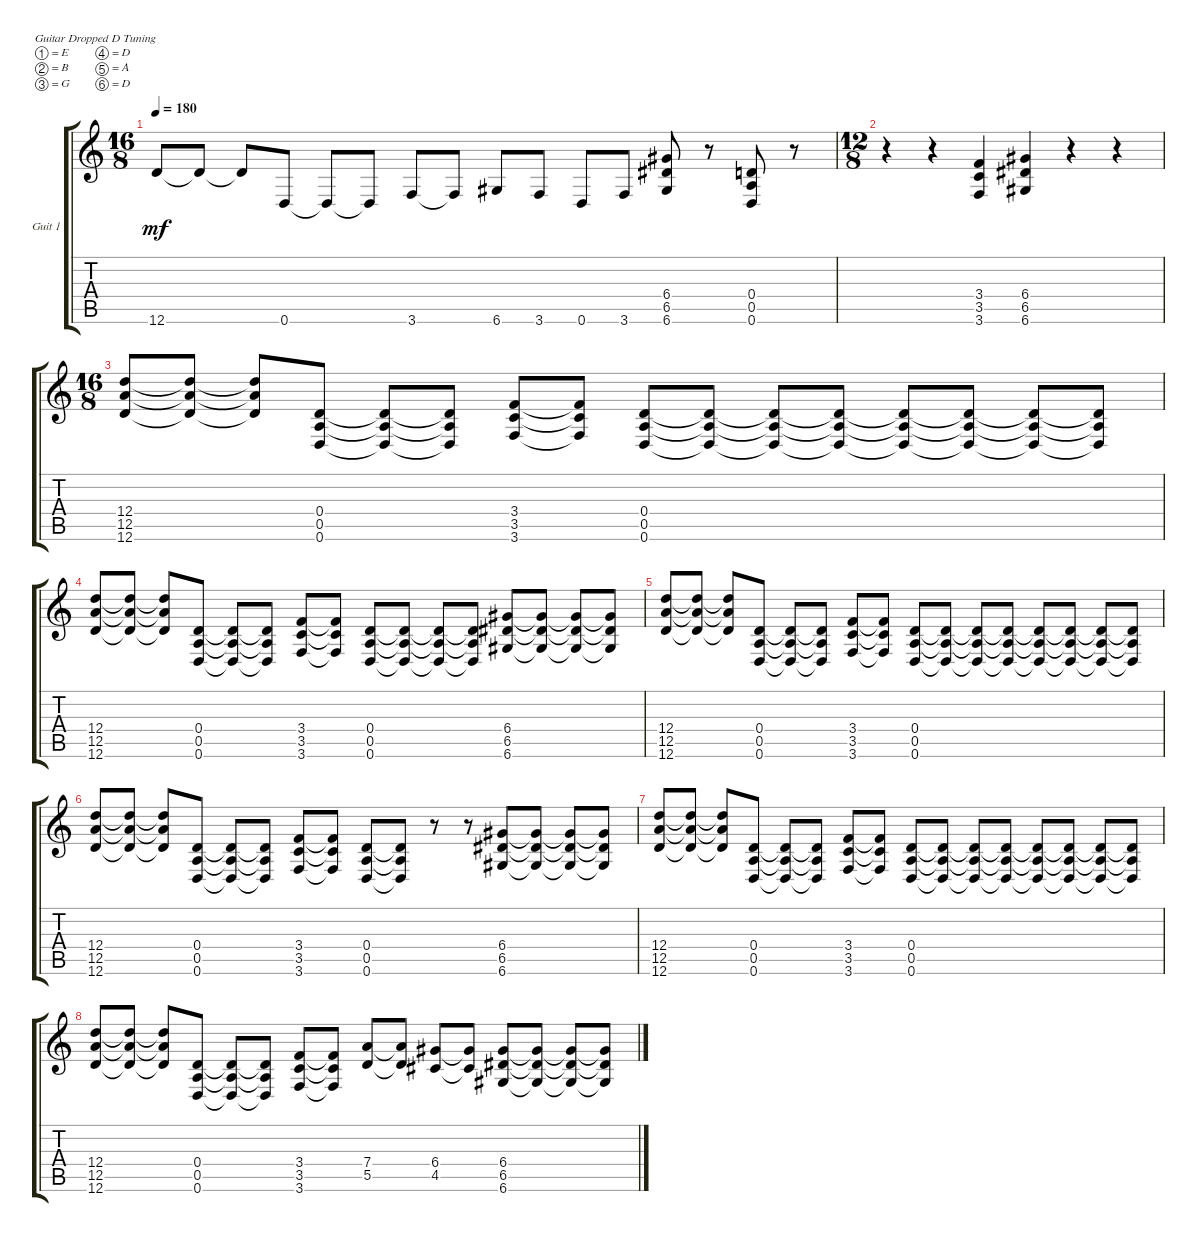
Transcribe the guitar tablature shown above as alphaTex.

\defaultSystemsLayout 4
\bracketExtendMode groupsimilarinstruments
\firstSystemTrackNameOrientation horizontal
\otherSystemsTrackNameOrientation horizontal
\track ("Guitar 1" "Guit 1") {instrument electricguitarclean}
\staff {score tabs}
\tuning (E4 B3 G3 D3 A2 D2)
\ts (16 8)
\tempo 180
\clef g2
\scale
0.333333
\ks c
12.6.8{dy mf} 12.6{t}.8 12.6{t}.8 0.6.8 0.6{t}.8 0.6{t}.8 3.6.8 3.6{t}.8 6.6.8 3.6.8 0.6.8 3.6.8 (6.6 6.5 6.4).8 r.8 (0.6 0.5 0.4).8 r.8 |
\ts (12 8)
\scale
0.333333 r.4 r.4 (3.5 3.6 3.4).4 (6.5 6.4 6.6).4 r.4 r.4 |
\ts (16 8)
\scale
0.333333 (12.6 12.5 12.4).8 (12.4{t} 12.5{t} 12.6{t}).8 (12.4{t} 12.5{t} 12.6{t}).8 (0.6 0.5 0.4).8 (0.6{t} 0.4{t} 0.5{t}).8 (0.6{t} 0.4{t} 0.5{t}).8 (3.6 3.5 3.4).8 (3.6{t} 3.4{t} 3.5{t}).8 (0.6 0.5 0.4).8 (0.6{t} 0.4{t} 0.5{t}).8 (0.6{t} 0.4{t} 0.5{t}).8 (0.6{t} 0.4{t} 0.5{t}).8 (0.6{t} 0.4{t} 0.5{t}).8 (0.6{t} 0.4{t} 0.5{t}).8 (0.6{t} 0.4{t} 0.5{t}).8 (0.6{t} 0.4{t} 0.5{t}).8 |
\scale
0.333333 (12.6 12.5 12.4).8 (12.4{t} 12.5{t} 12.6{t}).8 (12.4{t} 12.5{t} 12.6{t}).8 (0.6 0.5 0.4).8 (0.6{t} 0.4{t} 0.5{t}).8 (0.6{t} 0.4{t} 0.5{t}).8 (3.6 3.5 3.4).8 (3.6{t} 3.4{t} 3.5{t}).8 (0.6 0.5 0.4).8 (0.6{t} 0.4{t} 0.5{t}).8 (0.6{t} 0.4{t} 0.5{t}).8 (0.6{t} 0.4{t} 0.5{t}).8 (6.6 6.4 6.5).8 (6.6{t} 6.4{t} 6.5{t}).8 (6.6{t} 6.4{t} 6.5{t}).8 (6.6{t} 6.4{t} 6.5{t}).8 |
\scale
0.333333 (12.6 12.5 12.4).8 (12.4{t} 12.5{t} 12.6{t}).8 (12.4{t} 12.5{t} 12.6{t}).8 (0.6 0.5 0.4).8 (0.6{t} 0.4{t} 0.5{t}).8 (0.6{t} 0.4{t} 0.5{t}).8 (3.6 3.5 3.4).8 (3.6{t} 3.4{t} 3.5{t}).8 (0.6 0.5 0.4).8 (0.6{t} 0.4{t} 0.5{t}).8 (0.6{t} 0.4{t} 0.5{t}).8 (0.6{t} 0.4{t} 0.5{t}).8 (0.6{t} 0.4{t} 0.5{t}).8 (0.6{t} 0.4{t} 0.5{t}).8 (0.6{t} 0.4{t} 0.5{t}).8 (0.6{t} 0.4{t} 0.5{t}).8 |
\scale
0.333333 (12.6 12.5 12.4).8 (12.4{t} 12.5{t} 12.6{t}).8 (12.4{t} 12.5{t} 12.6{t}).8 (0.6 0.5 0.4).8 (0.6{t} 0.4{t} 0.5{t}).8 (0.6{t} 0.4{t} 0.5{t}).8 (3.6 3.5 3.4).8 (3.6{t} 3.4{t} 3.5{t}).8 (0.6 0.5 0.4).8 (0.4{t} 0.5{t} 0.6{t}).8 r.8 r.8 (6.6 6.4 6.5).8 (6.6{t} 6.4{t} 6.5{t}).8 (6.6{t} 6.4{t} 6.5{t}).8 (6.6{t} 6.4{t} 6.5{t}).8 |
\scale
0.333333 (12.6 12.5 12.4).8 (12.4{t} 12.5{t} 12.6{t}).8 (12.4{t} 12.5{t} 12.6{t}).8 (0.6 0.5 0.4).8 (0.6{t} 0.4{t} 0.5{t}).8 (0.6{t} 0.4{t} 0.5{t}).8 (3.6 3.5 3.4).8 (3.6{t} 3.4{t} 3.5{t}).8 (0.6 0.5 0.4).8 (0.6{t} 0.4{t} 0.5{t}).8 (0.6{t} 0.4{t} 0.5{t}).8 (0.6{t} 0.4{t} 0.5{t}).8 (0.6{t} 0.4{t} 0.5{t}).8 (0.6{t} 0.4{t} 0.5{t}).8 (0.6{t} 0.4{t} 0.5{t}).8 (0.6{t} 0.4{t} 0.5{t}).8 |
\scale
0.333333 (12.6 12.5 12.4).8 (12.4{t} 12.5{t} 12.6{t}).8 (12.4{t} 12.5{t} 12.6{t}).8 (0.6 0.5 0.4).8 (0.6{t} 0.4{t} 0.5{t}).8 (0.6{t} 0.4{t} 0.5{t}).8 (3.6 3.5 3.4).8 (3.6{t} 3.4{t} 3.5{t}).8 (5.5 7.4).8 (5.5{t} 7.4{t}).8 (4.5 6.4).8 (4.5{t} 6.4{t}).8 (6.6 6.4 6.5).8 (6.6{t} 6.5{t} 6.4{t}).8 (6.6{t} 6.5{t} 6.4{t}).8 (6.6{t} 6.5{t} 6.4{t}).8
